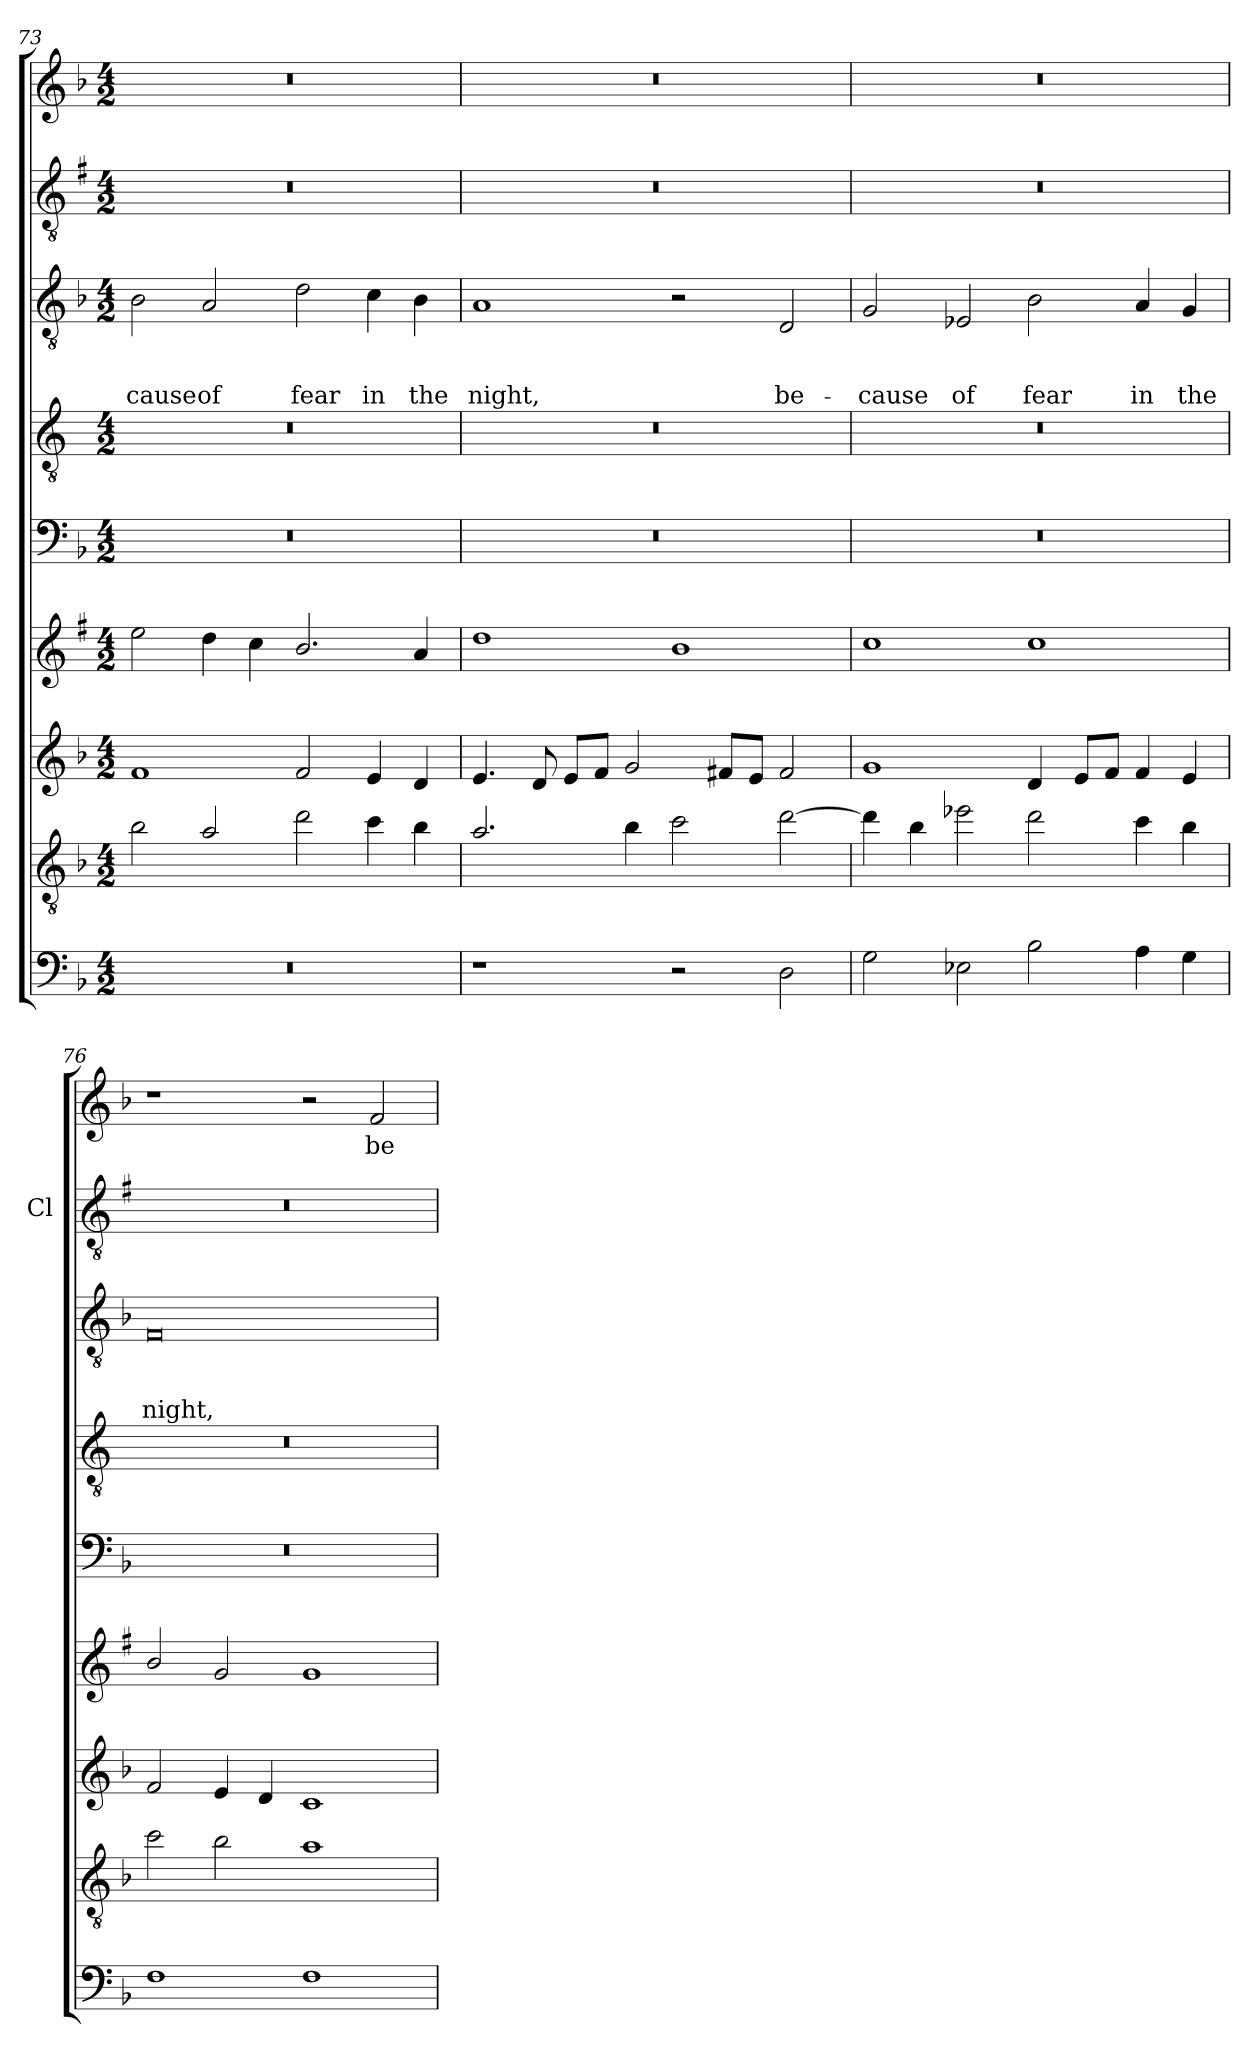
**kern	**kern	**kern	**kern	**kern	**kern	**kern	**text	**text	**text	**kern	**kern	**text
*part9	*part8	*part7	*part6	*part5	*part4	*part3	*part3	*part3	*part3	*part2	*part1	*part1
*staff9	*staff8	*staff7	*staff6	*staff5	*staff4	*staff3	*staff3	*staff3	*staff3	*staff2	*staff1	*staff1
*	*	*	*	*	*	*	*	*	*	*I'Cl	*	*
*clefF4	*clefGv2	*clefG2	*clefG2	*clefF4	*clefGv2	*clefGv2	*	*	*	*clefGv2	*clefG2	*
*	*ITrd8c14	*	*ITrd1c2	*	*ITrd4c7	*	*	*	*	*ITrd1c2	*	*
*k[b-]	*k[b-]	*k[b-]	*k[b-]	*k[b-]	*k[b-]	*k[b-]	*	*	*	*k[b-]	*k[b-]	*
*d:	*d:	*d:	*d:	*d:	*d:	*d:	*	*	*	*d:	*d:	*
*M4/2	*M4/2	*M4/2	*M4/2	*M4/2	*M4/2	*M4/2	*	*	*	*M4/2	*M4/2	*
=73	=73	=73	=73	=73	=73	=73	=73	=73	=73	=73	=73	=73
!	!	!	!	!	!	!	!	!	!LO:LY:b	!	!	!
0r	2B-\	1f	2dd\	0r	0r	2B-\	.	.	-cause	0r	0r	.
!	!	!	!	!	!	!	!	!	!LO:LY:b	!	!	!
.	2A/	.	4cc\	.	.	2A/	.	.	of	.	.	.
.	.	.	4b-\	.	.	.	.	.	.	.	.	.
!	!	!	!	!	!	!	!	!	!LO:LY:b	!	!	!
.	2d\	2f/	2.a/	.	.	2d\	.	.	fear	.	.	.
!	!	!	!	!	!	!	!	!	!LO:LY:b	!	!	!
.	4c\	4e/	.	.	.	4c\	.	.	in	.	.	.
!	!	!	!	!	!	!	!	!	!LO:LY:b	!	!	!
.	4B-\	4d/	4g/	.	.	4B-\	.	.	the	.	.	.
=74	=74	=74	=74	=74	=74	=74	=74	=74	=74	=74	=74	=74
!	!	!	!	!	!	!	!	!	!LO:LY:b	!	!	!
1r	2.A/	4.e/	1cc	0r	0r	1A	.	.	night,	0r	0r	.
.	.	8d/	.	.	.	.	.	.	.	.	.	.
.	.	8e/L	.	.	.	.	.	.	.	.	.	.
.	.	8f/J	.	.	.	.	.	.	.	.	.	.
.	4B-\	2g/	.	.	.	.	.	.	.	.	.	.
2r	2c\	.	1a	.	.	2r	.	.	.	.	.	.
.	.	8f#X/L	.	.	.	.	.	.	.	.	.	.
.	.	8e/J	.	.	.	.	.	.	.	.	.	.
!	!	!	!	!	!	!	!	!	!LO:LY:b	!	!	!
2D\	[2d\	2f#/	.	.	.	2D/	.	.	be-	.	.	.
=75	=75	=75	=75	=75	=75	=75	=75	=75	=75	=75	=75	=75
!	!	!	!	!	!	!	!	!	!LO:LY:b	!	!	!
2G\	4d\]	1g	1b-	0r	0r	2G/	.	.	-cause	0r	0r	.
.	4B-\	.	.	.	.	.	.	.	.	.	.	.
!	!	!	!	!	!	!	!	!	!LO:LY:b	!	!	!
2E-X\	2e-X\	.	.	.	.	2E-X/	.	.	of	.	.	.
!	!	!	!	!	!	!	!	!	!LO:LY:b	!	!	!
2B-\	2d\	4d/	1b-	.	.	2B-\	.	.	fear	.	.	.
.	.	8e/L	.	.	.	.	.	.	.	.	.	.
.	.	8f/J	.	.	.	.	.	.	.	.	.	.
!	!	!	!	!	!	!	!	!	!LO:LY:b	!	!	!
4A\	4c\	4f/	.	.	.	4A/	.	.	in	.	.	.
!	!	!	!	!	!	!	!	!	!LO:LY:b	!	!	!
4G\	4B-\	4e/	.	.	.	4G/	.	.	the	.	.	.
!!LO:LB:g=z
=76	=76	=76	=76	=76	=76	=76	=76	=76	=76	=76	=76	=76
!	!	!	!	!	!	!	!	!	!LO:LY:b	!	!	!
1F	2c\	2f/	2a/	0r	0r	0F	.	.	night,	0r	1r	.
.	2B-\	4e/	2f/	.	.	.	.	.	.	.	.	.
.	.	4d/	.	.	.	.	.	.	.	.	.	.
1F	1A	1c	1f	.	.	.	.	.	.	.	2r	.
!	!	!	!	!	!	!	!	!	!	!	!	!LO:LY:b
.	.	.	.	.	.	.	.	.	.	.	2f/	be-
=	=	=	=	=	=	=	=	=	=	=	=	=
*-	*-	*-	*-	*-	*-	*-	*-	*-	*-	*-	*-	*-
